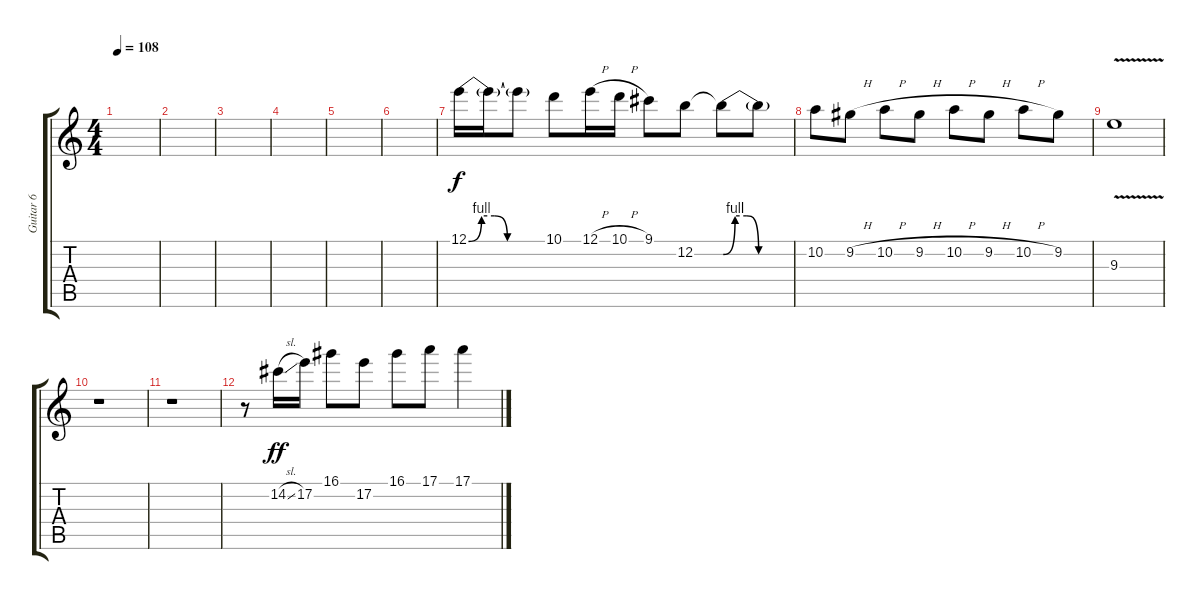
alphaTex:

\track ("Guitar 6" "Guitar 6") {instrument distortionguitar}
\staff {score tabs}
\tuning (E4 B3 G3 D3 A2 E2) {hide}
\ts (4 4)
\tempo 108
\clef g2
\ks c
|
|
|
|
|
|
12.1{be (custom 0 0 10 4 20 4 30 0 60 0)}.16 12.1{t}.16 12.1{t}.8 10.1.8 12.1{h}.16 10.1{h}.16 9.1.8 12.2.8 12.2{be (custom 0 0 10 4 20 4 30 0 60 0) t}.8 12.2{t}.8 |
10.2.8 9.2{h}.8 10.2{h}.8 9.2{h}.8 10.2{h}.8 9.2{h}.8 10.2{h}.8 9.2.8 |
9.3{v}.1 |
r.1 |
r.1 |
r.8 14.2{sl}.16{dy ff} 17.2.16 16.1.8 17.2.8 16.1.8 17.1.8 17.1.4
